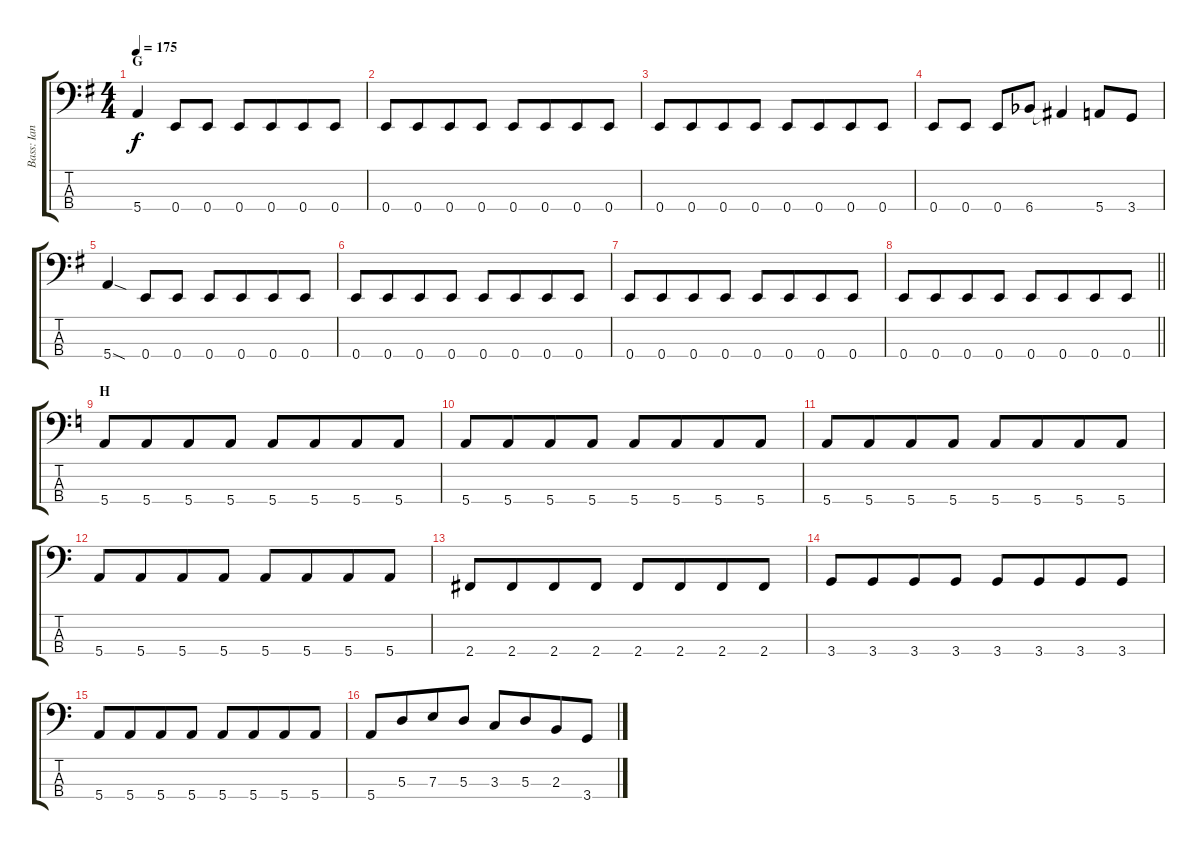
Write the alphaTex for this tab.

\track ("Bass: Ian" "Bass: Ian") {instrument electricbassfinger}
\staff {score tabs}
\tuning (G2 D2 A1 E1) {hide}
\ts (4 4)
\section ("" "G")
\tempo 175
\clef f4
\ks g
5.4.4{dy f} 0.4.8 0.4.8 0.4.8 0.4.8{beam merge} 0.4.8 0.4.8 |
0.4.8 0.4.8{beam merge} 0.4.8 0.4.8 0.4.8 0.4.8{beam merge} 0.4.8 0.4.8 |
0.4.8 0.4.8{beam merge} 0.4.8 0.4.8 0.4.8 0.4.8{beam merge} 0.4.8 0.4.8 |
0.4.8 0.4.8 0.4.8 6.4{acc b}.8 6.4{t}.4 5.4.8 3.4.8 |
5.4{sod}.4 0.4.8 0.4.8 0.4.8 0.4.8{beam merge} 0.4.8 0.4.8 |
0.4.8 0.4.8{beam merge} 0.4.8 0.4.8 0.4.8 0.4.8{beam merge} 0.4.8 0.4.8 |
0.4.8 0.4.8{beam merge} 0.4.8 0.4.8 0.4.8 0.4.8{beam merge} 0.4.8 0.4.8 |
\barLineRight lightlight
0.4.8 0.4.8{beam merge} 0.4.8 0.4.8 0.4.8 0.4.8{beam merge} 0.4.8 0.4.8 |
\section ("" "H")
\ks c
5.4.8 5.4.8{beam merge} 5.4.8 5.4.8 5.4.8 5.4.8{beam merge} 5.4.8 5.4.8 |
5.4.8 5.4.8{beam merge} 5.4.8 5.4.8 5.4.8 5.4.8{beam merge} 5.4.8 5.4.8 |
5.4.8 5.4.8{beam merge} 5.4.8 5.4.8 5.4.8 5.4.8{beam merge} 5.4.8 5.4.8 |
5.4.8 5.4.8{beam merge} 5.4.8 5.4.8 5.4.8 5.4.8{beam merge} 5.4.8 5.4.8 |
2.4.8 2.4.8{beam merge} 2.4.8 2.4.8 2.4.8 2.4.8{beam merge} 2.4.8 2.4.8 |
3.4.8 3.4.8{beam merge} 3.4.8 3.4.8 3.4.8 3.4.8{beam merge} 3.4.8 3.4.8 |
5.4.8 5.4.8{beam merge} 5.4.8 5.4.8 5.4.8 5.4.8{beam merge} 5.4.8 5.4.8 |
5.4.8 5.3.8{beam merge} 7.3.8 5.3.8 3.3.8 5.3.8{beam merge} 2.3.8 3.4.8
